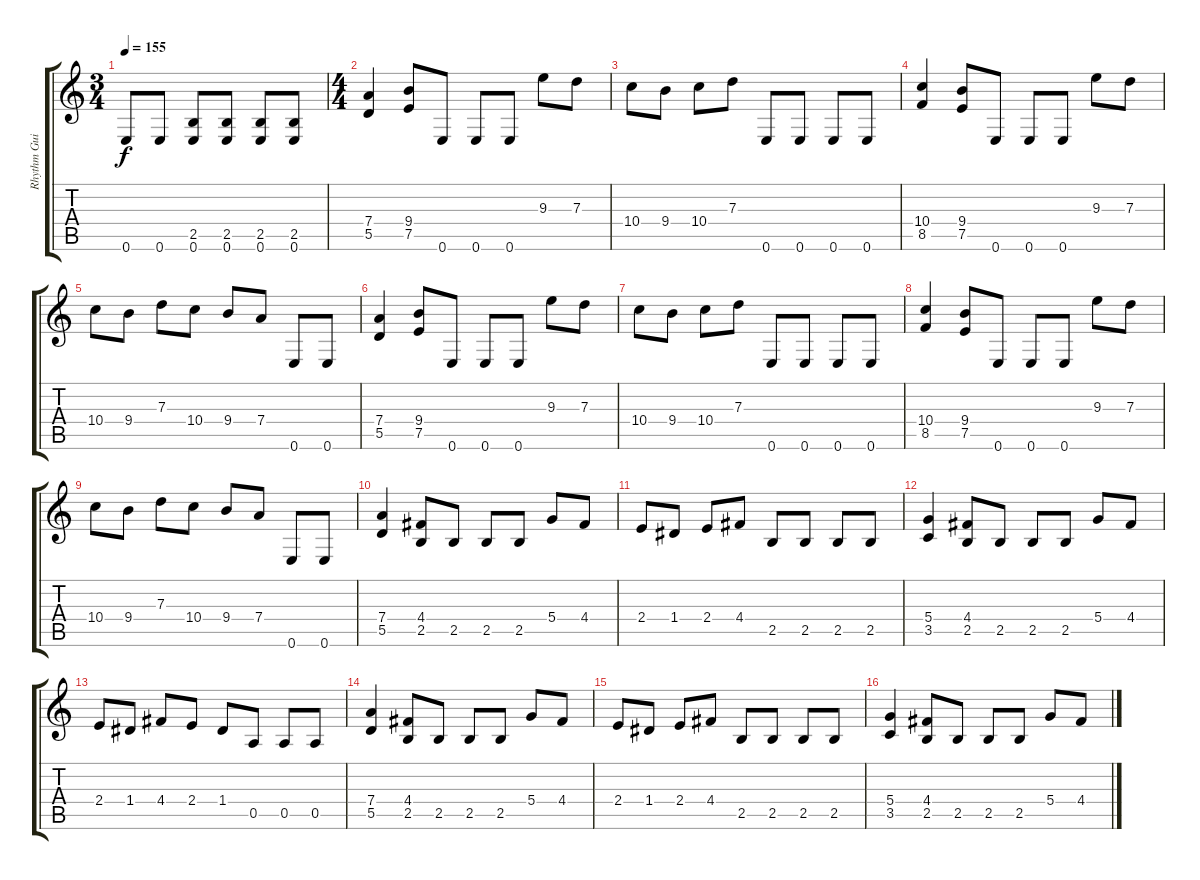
\track ("Rhythm Guitar" "Rhythm Gui") {instrument distortionguitar}
\staff {score tabs}
\tuning (E4 B3 G3 D3 A2 E2) {hide}
\ts (3 4)
\tempo 155
\clef g2
\ks c
0.6.8{dy f} 0.6.8 (2.5 0.6).8 (2.5 0.6).8 (2.5 0.6).8 (2.5 0.6).8 |
\ts (4 4)
(7.4 5.5).4 (9.4 7.5).8 0.6.8 0.6.8 0.6.8 9.3.8 7.3.8 |
10.4.8 9.4.8 10.4.8 7.3.8 0.6.8 0.6.8 0.6.8 0.6.8 |
(10.4 8.5).4 (9.4 7.5).8 0.6.8 0.6.8 0.6.8 9.3.8 7.3.8 |
10.4.8 9.4.8 7.3.8 10.4.8 9.4.8 7.4.8 0.6.8 0.6.8 |
(7.4 5.5).4 (9.4 7.5).8 0.6.8 0.6.8 0.6.8 9.3.8 7.3.8 |
10.4.8 9.4.8 10.4.8 7.3.8 0.6.8 0.6.8 0.6.8 0.6.8 |
(10.4 8.5).4 (9.4 7.5).8 0.6.8 0.6.8 0.6.8 9.3.8 7.3.8 |
10.4.8 9.4.8 7.3.8 10.4.8 9.4.8 7.4.8 0.6.8 0.6.8 |
(7.4 5.5).4 (4.4 2.5).8 2.5.8 2.5.8 2.5.8 5.4.8 4.4.8 |
2.4.8 1.4.8 2.4.8 4.4.8 2.5.8 2.5.8 2.5.8 2.5.8 |
(5.4 3.5).4 (4.4 2.5).8 2.5.8 2.5.8 2.5.8 5.4.8 4.4.8 |
2.4.8 1.4.8 4.4.8 2.4.8 1.4.8 0.5.8 0.5.8 0.5.8 |
(7.4 5.5).4 (4.4 2.5).8 2.5.8 2.5.8 2.5.8 5.4.8 4.4.8 |
2.4.8 1.4.8 2.4.8 4.4.8 2.5.8 2.5.8 2.5.8 2.5.8 |
(5.4 3.5).4 (4.4 2.5).8 2.5.8 2.5.8 2.5.8 5.4.8 4.4.8
